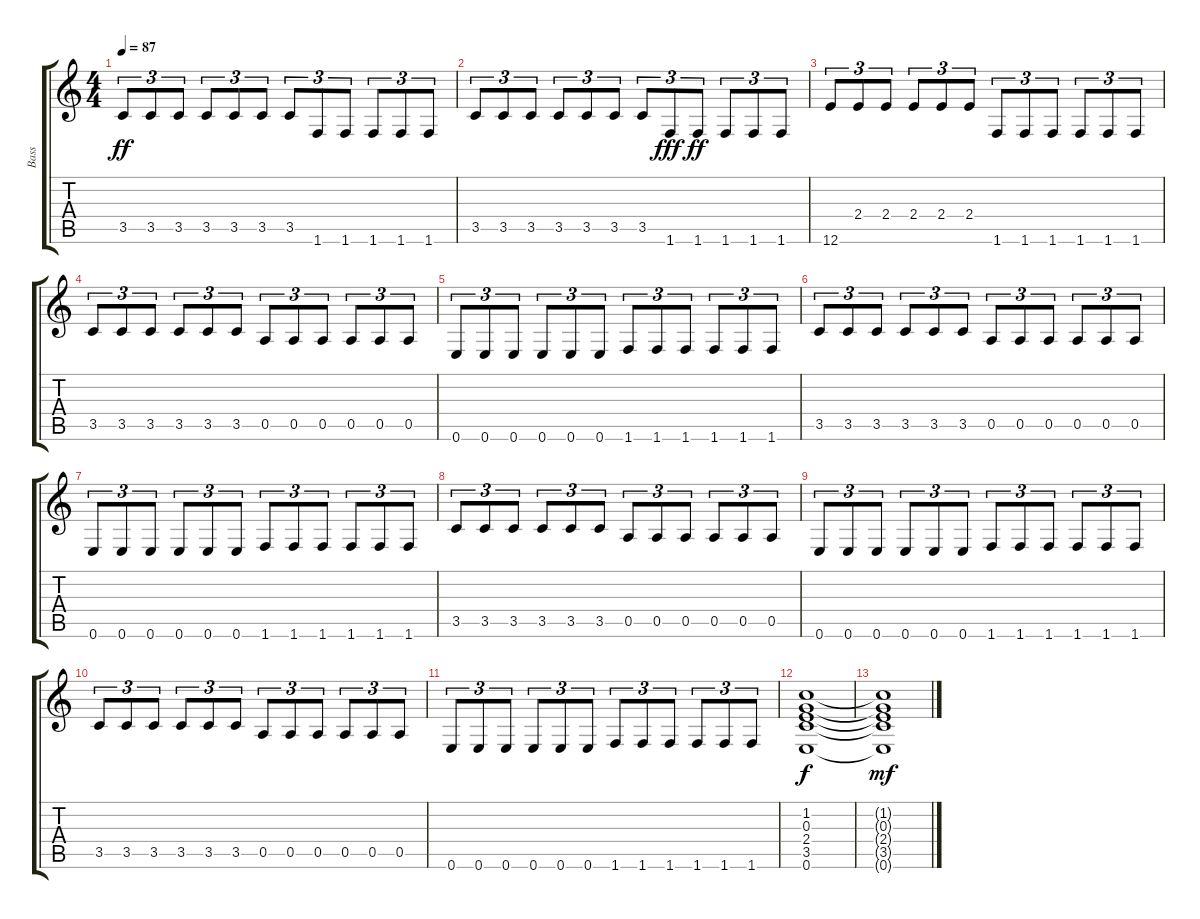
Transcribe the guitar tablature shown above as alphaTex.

\track ("Bass" "Bass") {instrument electricbasspick}
\staff {score tabs}
\tuning (E4 B3 G3 D3 A2 E2) {hide}
\ts (4 4)
\tempo 87
\clef g2
\ks c
3.5.8{tu (3 2) dy ff} 3.5.8{tu (3 2)} 3.5.8{tu (3 2)} 3.5.8{tu (3 2)} 3.5.8{tu (3 2)} 3.5.8{tu (3 2)} 3.5.8{tu (3 2)} 1.6.8{tu (3 2)} 1.6.8{tu (3 2)} 1.6.8{tu (3 2)} 1.6.8{tu (3 2)} 1.6.8{tu (3 2)} |
3.5.8{tu (3 2)} 3.5.8{tu (3 2)} 3.5.8{tu (3 2)} 3.5.8{tu (3 2)} 3.5.8{tu (3 2)} 3.5.8{tu (3 2)} 3.5.8{tu (3 2)} 1.6.8{tu (3 2) dy fff} 1.6.8{tu (3 2) dy ff} 1.6.8{tu (3 2)} 1.6.8{tu (3 2)} 1.6.8{tu (3 2)} |
12.6.8{tu (3 2)} 2.4.8{tu (3 2)} 2.4.8{tu (3 2)} 2.4.8{tu (3 2)} 2.4.8{tu (3 2)} 2.4.8{tu (3 2)} 1.6.8{tu (3 2)} 1.6.8{tu (3 2)} 1.6.8{tu (3 2)} 1.6.8{tu (3 2)} 1.6.8{tu (3 2)} 1.6.8{tu (3 2)} |
3.5.8{tu (3 2)} 3.5.8{tu (3 2)} 3.5.8{tu (3 2)} 3.5.8{tu (3 2)} 3.5.8{tu (3 2)} 3.5.8{tu (3 2)} 0.5.8{tu (3 2)} 0.5.8{tu (3 2)} 0.5.8{tu (3 2)} 0.5.8{tu (3 2)} 0.5.8{tu (3 2)} 0.5.8{tu (3 2)} |
0.6.8{tu (3 2)} 0.6.8{tu (3 2)} 0.6.8{tu (3 2)} 0.6.8{tu (3 2)} 0.6.8{tu (3 2)} 0.6.8{tu (3 2)} 1.6.8{tu (3 2)} 1.6.8{tu (3 2)} 1.6.8{tu (3 2)} 1.6.8{tu (3 2)} 1.6.8{tu (3 2)} 1.6.8{tu (3 2)} |
3.5.8{tu (3 2)} 3.5.8{tu (3 2)} 3.5.8{tu (3 2)} 3.5.8{tu (3 2)} 3.5.8{tu (3 2)} 3.5.8{tu (3 2)} 0.5.8{tu (3 2)} 0.5.8{tu (3 2)} 0.5.8{tu (3 2)} 0.5.8{tu (3 2)} 0.5.8{tu (3 2)} 0.5.8{tu (3 2)} |
0.6.8{tu (3 2)} 0.6.8{tu (3 2)} 0.6.8{tu (3 2)} 0.6.8{tu (3 2)} 0.6.8{tu (3 2)} 0.6.8{tu (3 2)} 1.6.8{tu (3 2)} 1.6.8{tu (3 2)} 1.6.8{tu (3 2)} 1.6.8{tu (3 2)} 1.6.8{tu (3 2)} 1.6.8{tu (3 2)} |
3.5.8{tu (3 2)} 3.5.8{tu (3 2)} 3.5.8{tu (3 2)} 3.5.8{tu (3 2)} 3.5.8{tu (3 2)} 3.5.8{tu (3 2)} 0.5.8{tu (3 2)} 0.5.8{tu (3 2)} 0.5.8{tu (3 2)} 0.5.8{tu (3 2)} 0.5.8{tu (3 2)} 0.5.8{tu (3 2)} |
0.6.8{tu (3 2)} 0.6.8{tu (3 2)} 0.6.8{tu (3 2)} 0.6.8{tu (3 2)} 0.6.8{tu (3 2)} 0.6.8{tu (3 2)} 1.6.8{tu (3 2)} 1.6.8{tu (3 2)} 1.6.8{tu (3 2)} 1.6.8{tu (3 2)} 1.6.8{tu (3 2)} 1.6.8{tu (3 2)} |
3.5.8{tu (3 2)} 3.5.8{tu (3 2)} 3.5.8{tu (3 2)} 3.5.8{tu (3 2)} 3.5.8{tu (3 2)} 3.5.8{tu (3 2)} 0.5.8{tu (3 2)} 0.5.8{tu (3 2)} 0.5.8{tu (3 2)} 0.5.8{tu (3 2)} 0.5.8{tu (3 2)} 0.5.8{tu (3 2)} |
0.6.8{tu (3 2)} 0.6.8{tu (3 2)} 0.6.8{tu (3 2)} 0.6.8{tu (3 2)} 0.6.8{tu (3 2)} 0.6.8{tu (3 2)} 1.6.8{tu (3 2)} 1.6.8{tu (3 2)} 1.6.8{tu (3 2)} 1.6.8{tu (3 2)} 1.6.8{tu (3 2)} 1.6.8{tu (3 2)} |
(1.2 0.3 2.4 3.5 0.6).1{dy f} |
(1.2{t} 0.3{t} 2.4{t} 3.5{t} 0.6{t}).1{dy mf}
